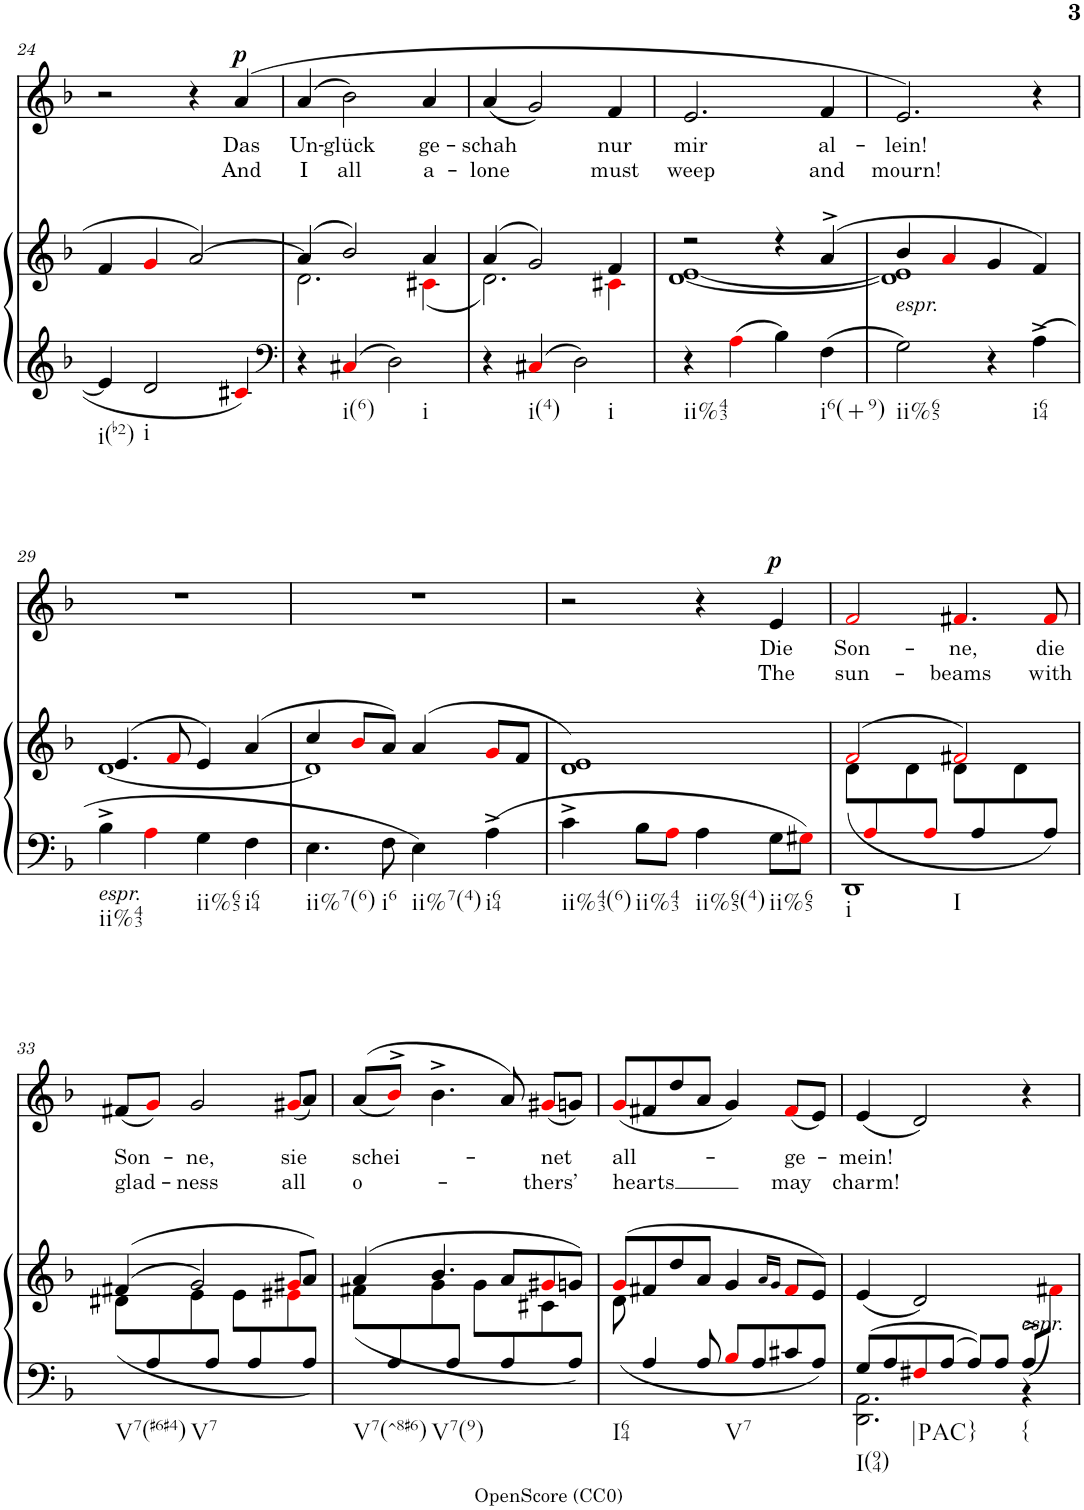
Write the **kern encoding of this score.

**kern	**kern	**kern	**text	**text	**dynam
*part2	*part2	*part1	*part1	*part1	*part1
*staff3	*staff2	*staff1	*staff1	*staff1	*staff1
*I"Piano	*	*I"Voice	*	*	*
*I'Pno	*	*	*	*	*
!!LO:PB:g=z
*clefG2	*clefG2	*clefG2	*	*	*
*k[b-]	*k[b-]	*k[b-]	*	*	*
*M4/4	*M4/4	*M4/4	*	*	*
=24	=24	=24	=24	=24	=24
!LO:TX:b:t=i(b2)	!	!	!	!	!
4e-/]	4f/	2r	.	.	.
!LO:TX:b:t=i	!	!	!	!	!
2d/	4gi/	.	.	.	.
.	[2a/	4r	.	.	.
!	!	!	!LO:LY:b	!LO:LY:b	!LO:DY:a
4c#Xi/	.	(4a/	Das	And	p
=25	=25	=25	=25	=25	=25
*clefF4	*	*	*	*	*
*	*^	*	*	*	*
!	!	!	!	!LO:LY:b	!LO:LY:b	!
4r	(4a/]	2.d\	(4a/	Un-	I	.
!LO:TX:b:t=i(6)	!	!	!	!	!	!
!	!	!	!	!LO:LY:b	!LO:LY:b	!
4C#Xi/	2b-/)	.	2b-\)	-glück	all	.
!LO:TX:b:t=i	!	!	!	!	!	!
2D\	.	.	.	.	.	.
!	!	!	!	!LO:LY:b	!LO:LY:b	!
.	4a/	(4c#Xi\	4a/	ge-	a-	.
=26	=26	=26	=26	=26	=26	=26
!	!	!	!	!LO:LY:b	!LO:LY:b	!
4r	(4a/	2.d\)	(4a/	-schah	-lone	.
!LO:TX:b:t=i(4)	!	!	!	!	!	!
4C#Xi/	2g/)	.	2g/)	.	.	.
!LO:TX:b:t=i	!	!	!	!	!	!
2D\	.	.	.	.	.	.
!	!	!	!	!LO:LY:b	!LO:LY:b	!
.	4f/	4c#Xi\	4f/	nur	must	.
=27	=27	=27	=27	=27	=27	=27
!LO:TX:b:t=ii%43	!	!	!	!	!	!
!	!	!	!	!LO:LY:b	!LO:LY:b	!
4r	2r	[1d [1e	2.e/	mir	weep	.
4Ai\	.	.	.	.	.	.
4B-\	4r	.	.	.	.	.
!LO:TX:b:t=i6(+9)	!	!	!	!	!	!
!	!	!	!	!LO:LY:b	!LO:LY:b	!
4F\	(4a^/	.	4f/	al-	and	.
=28	=28	=28	=28	=28	=28	=28
!	!LO:TX:b:i:t=espr.	!	!	!	!	!
!LO:TX:b:t=ii%65	!	!	!	!	!	!
!	!	!	!	!LO:LY:b	!LO:LY:b	!
2G\	4b-/	1d] 1e]	2.e/)	-lein!	mourn!	.
.	4ai/	.	.	.	.	.
4r	4g/	.	.	.	.	.
!LO:TX:b:t=i64	!	!	!	!	!	!
4A^\	4f/)	.	4r	.	.	.
!!LO:LB:g=z
=29	=29	=29	=29	=29	=29	=29
!LO:TX:b:i:t=espr.	!	!	!	!	!	!
!LO:TX:b:t=ii%43	!	!	!	!	!	!
4B-^\	(4.e/	[1d	1r	.	.	.
4Ai\	.	.	.	.	.	.
.	8fi/	.	.	.	.	.
!LO:TX:b:t=ii%65	!	!	!	!	!	!
4G\	4e/)	.	.	.	.	.
!LO:TX:b:t=i64	!	!	!	!	!	!
4F\	(4a/	.	.	.	.	.
=30	=30	=30	=30	=30	=30	=30
!LO:TX:b:t=ii%7(6)	!	!	!	!	!	!
4.E\	4cc/	1d]	1r	.	.	.
.	8b-i/L	.	.	.	.	.
!LO:TX:b:t=i6	!	!	!	!	!	!
8F\	8a/J)	.	.	.	.	.
!LO:TX:b:t=ii%7(4)	!	!	!	!	!	!
4E\	(4a/	.	.	.	.	.
!LO:TX:b:t=i64	!	!	!	!	!	!
4A^\	8gi/L	.	.	.	.	.
.	8f/J	.	.	.	.	.
*	*v	*v	*	*	*	*
=31	=31	=31	=31	=31	=31
!LO:TX:b:t=ii%43(6)	!	!	!	!	!
4c^\	1d 1e)	2r	.	.	.
!LO:TX:b:t=ii%43	!	!	!	!	!
8B-\L	.	.	.	.	.
8Ai\J	.	.	.	.	.
!LO:TX:b:t=ii%65(4)	!	!	!	!	!
4A\	.	4r	.	.	.
!LO:TX:b:t=ii%65	!	!	!	!	!
!	!	!	!LO:LY:b	!LO:LY:b	!LO:DY:a
8G\L	.	4e/	Die	The	p
8G#Xi\J	.	.	.	.	.
=32	=32	=32	=32	=32	=32
*^	*^	*	*	*	*
!LO:TX:b:t=I	!	!	!	!	!	!	!
!	!	!	!	!	!LO:LY:b	!LO:LY:b	!
8ryy	1DD	(>2fi/	(<8d\L	2fi/	Son-	sun-	.
8Ai/	.	.	8ryy	.	.	.	.
8ryy	.	.	8d\	.	.	.	.
8Ai/J	.	.	8ryy	.	.	.	.
!LO:TX:b:t=i	!	!	!	!	!	!	!
!	!	!	!	!	!LO:LY:b	!LO:LY:b	!
8ryy	.	2f#Xi/)	8d\L	4.f#Xi/	-ne,	-beams	.
8A/	.	.	8ryy	.	.	.	.
8ryy	.	.	8d\	.	.	.	.
!	!	!	!	!	!LO:LY:b	!LO:LY:b	!
8A/J)	.	.	8ryy	8f#i/	die	with	.
*v	*v	*	*	*	*	*	*
!!LO:LB:g=z
=33	=33	=33	=33	=33	=33	=33
!LO:TX:b:t=V7(#6#4)	!	!	!	!	!	!
!	!	!	!	!LO:LY:b	!LO:LY:b	!
8ryy	(>(>4f#X/	(<8d#X\L	(8f#X/L	Son-	glad-	.
8A/	.	8ryy	8gi/J)	.	.	.
!LO:TX:b:t=V7	!	!	!	!	!	!
!	!	!	!	!LO:LY:b	!LO:LY:b	!
8ryy	2g/)	8e\	2g/	-ne,	-ness	.
8A/J	.	8ryy	.	.	.	.
8ryy	.	8e\L	.	.	.	.
8A/	.	8ryy	.	.	.	.
!	!	!	!	!LO:LY:b	!LO:LY:b	!
8ryy	8g#Xi/L	8e#Xi\	(8g#Xi/L	sie	all	.
8A/J)	8a/J)	8ryy	8a/J)	.	.	.
=34	=34	=34	=34	=34	=34	=34
!LO:TX:b:t=V7(^8#6)	!	!	!	!	!	!
!	!	!	!	!LO:LY:b	!LO:LY:b	!
8ryy	(>4a/	(<8f#X\L	((8a/L	schei-	o-	.
8A/	.	8ryy	8b-^>i/J)	.	.	.
!LO:TX:b:t=V7(9)	!	!	!	!	!	!
8ryy	4.b-/	8g\	4.b-^\	.	.	.
8A/J	.	8ryy	.	.	.	.
8ryy	.	8g\L	.	.	.	.
8A/	8a/L	8ryy	8a/)	.	.	.
!	!	!	!	!LO:LY:b	!LO:LY:b	!
8ryy	8g#Xi/	8c#X\	(8g#Xi/L	-net	-thers’	.
8A/J)	8gn/J)	8ryy	8gn/J)	.	.	.
=35	=35	=35	=35	=35	=35	=35
!LO:TX:b:t=I64	!	!	!	!	!	!
!	!	!	!	!LO:LY:b	!LO:LY:b	!
8ryy	(>8gi/L	(<8d\	(8gi/L	all-	hearts	.
4A/	8f#X/	2..ryy	8f#X/	.	.	.
.	8dd/	.	8dd/	.	.	.
8A/	8a/J	.	8a/J	.	.	.
!LO:TX:b:t=V7	!	!	!	!	!	!
8B-i/L	4g/	.	4g/)	.	.	.
8A/	.	.	.	.	.	.
.	16qa/LL	.	.	.	.	.
.	16qg/JJ	.	.	.	.	.
!	!	!	!	!LO:LY:b	!LO:LY:b	!
8c#X/	8f#i/L	.	(8f#i/L	-ge-	may	.
8A/J)	8e/J)	.	8e/J)	.	.	.
=36	=36	=36	=36	=36	=36	=36
*^	*	*	*	*	*	*
!LO:TX:b:t=|PAC}	!	!	!	!	!	!	!
!	!	!	!	!	!LO:LY:b	!LO:LY:b	!
8G/L	2.DD\ 2.AA\	(4e/	2..ryy	(4e/	-mein!	charm!	.
8A/	.	.	.	.	.	.	.
!LO:TX:b:t={	!	!	!	!	!	!	!
8F#Xi/	.	2d/)	.	2d/)	.	.	.
8A/J	.	.	.	.	.	.	.
8A/L	.	.	.	.	.	.	.
8A/J	.	.	.	.	.	.	.
!	!	!LO:TX:b:i:t=espr.	!	!	!	!	!
!LO:TX:b:t=I(94)	!	!	!	!	!	!	!
(<8A^>/L	4r	4ryy	.	4r	.	.	.
8ryy	.	.	8f#Xi\J)	.	.	.	.
*v	*v	*	*	*	*	*	*
*	*v	*v	*	*	*	*
=	=	=	=	=	=
*-	*-	*-	*-	*-	*-
